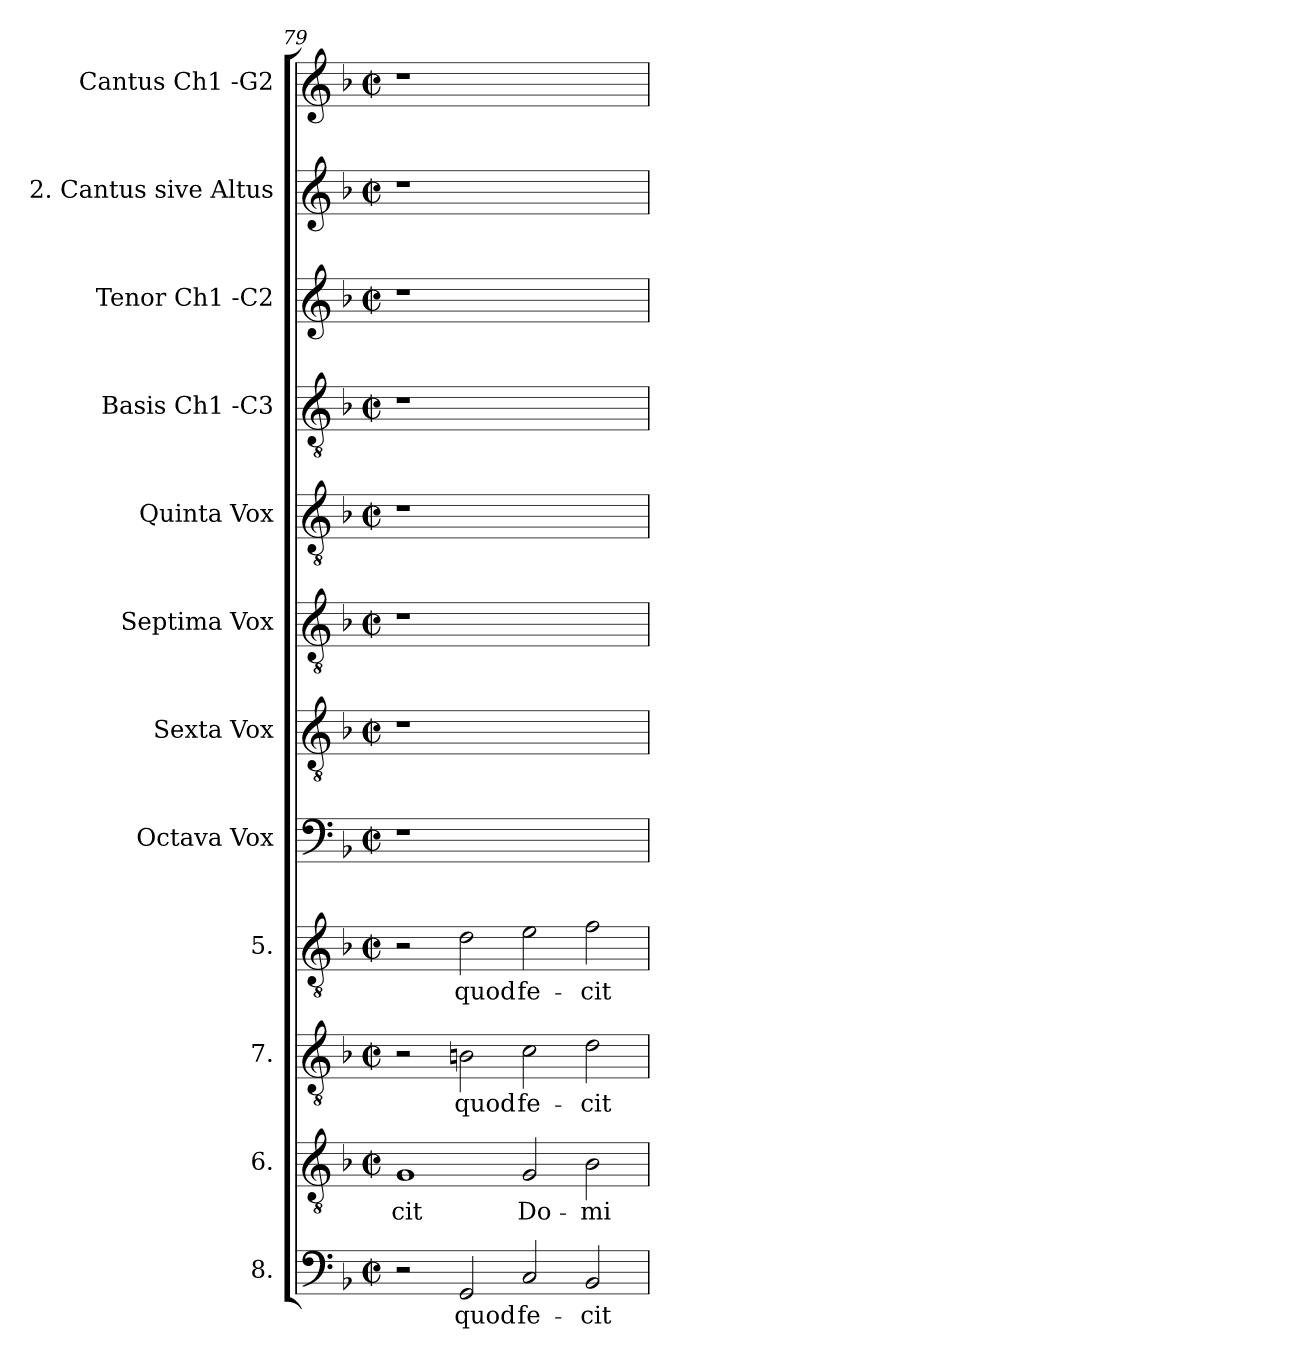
**kern	**text	**kern	**text	**kern	**text	**kern	**text	**kern	**kern	**kern	**kern	**kern	**kern	**kern	**kern
*part12	*part12	*part11	*part11	*part10	*part10	*part9	*part9	*part8	*part7	*part6	*part5	*part4	*part3	*part2	*part1
*staff12	*staff12	*staff11	*staff11	*staff10	*staff10	*staff9	*staff9	*staff8	*staff7	*staff6	*staff5	*staff4	*staff3	*staff2	*staff1
*I"8.	*	*I"6.	*	*I"7.	*	*I"5.	*	*I"Octava  Vox	*I"Sexta  Vox	*I"Septima  Vox	*I"Quinta  Vox	*I"Basis  Ch1 -C3	*I"Tenor  Ch1 -C2	*I"2. Cantus sive  Altus	*I"Cantus  Ch1 -G2
*	*	*	*	*	*	*	*	*	*	*	*	*I'B	*I'T	*I'A	*I'C
*clefF4	*	*clefGv2	*	*clefGv2	*	*clefGv2	*	*clefF4	*clefGv2	*clefGv2	*clefGv2	*clefGv2	*clefG2	*clefG2	*clefG2
*k[b-]	*	*k[b-]	*	*k[b-]	*	*k[b-]	*	*k[b-]	*k[b-]	*k[b-]	*k[b-]	*k[b-]	*k[b-]	*k[b-]	*k[b-]
*F:	*	*F:	*	*F:	*	*F:	*	*F:	*F:	*F:	*F:	*F:	*F:	*F:	*F:
*M2/2	*	*M2/2	*	*M2/2	*	*M2/2	*	*M2/2	*M2/2	*M2/2	*M2/2	*M2/2	*M2/2	*M2/2	*M2/2
*met(c|)	*	*met(c|)	*	*met(c|)	*	*met(c|)	*	*met(c|)	*met(c|)	*met(c|)	*met(c|)	*met(c|)	*met(c|)	*met(c|)	*met(c|)
=79	=79	=79	=79	=79	=79	=79	=79	=79	=79	=79	=79	=79	=79	=79	=79
!	!	!	!LO:LY:b:cj	!	!	!	!	!	!	!	!	!	!	!	!
2r	.	1G	-cit	2r	.	2r	.	1r	1r	1r	1r	1r	1r	1r	1r
!	!LO:LY:b:cj	!	!	!	!LO:LY:b:cj	!	!LO:LY:b:cj	!	!	!	!	!	!	!	!
2GG/	quod	.	.	2Bn\	quod	2d\	quod	.	.	.	.	.	.	.	.
!	!LO:LY:b:cj	!	!LO:LY:b:cj	!	!LO:LY:b:cj	!	!LO:LY:b:cj	!	!	!	!	!	!	!	!
2C/	fe-	2G/	Do-	2c\	fe-	2e\	fe-	1ryy	1ryy	1ryy	1ryy	1ryy	1ryy	1ryy	1ryy
!	!LO:LY:b:cj	!	!LO:LY:b:cj	!	!LO:LY:b:cj	!	!LO:LY:b:cj	!	!	!	!	!	!	!	!
2BB-/	-cit	2B-\	-mi-	2d\	-cit	2f\	-cit	.	.	.	.	.	.	.	.
=	=	=	=	=	=	=	=	=	=	=	=	=	=	=	=
*-	*-	*-	*-	*-	*-	*-	*-	*-	*-	*-	*-	*-	*-	*-	*-
